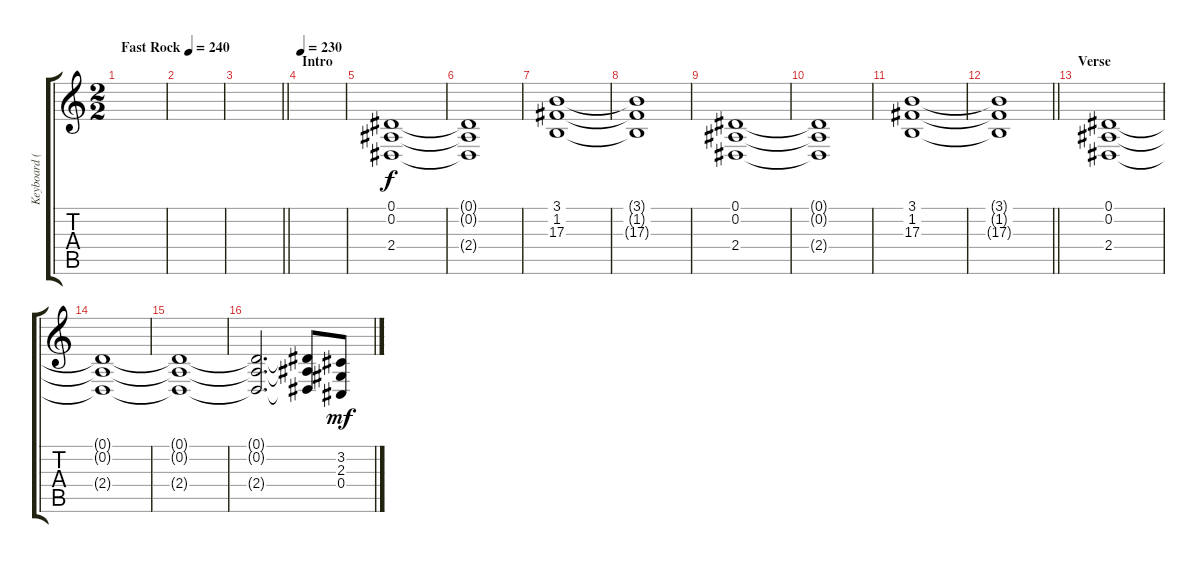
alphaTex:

\track ("Keyboard (Jens Johansson)" "Keyboard (") {instrument choiraahs}
\staff {score tabs}
\tuning (Eb4 Bb3 Gb3 Db3 Ab2 Eb2) {hide}
\ts (2 2)
\tempo (240 "Fast Rock")
\clef g2
\ks c
|
|
\barLineRight lightlight
|
\section ("" "Intro")
\tempo 230
|
(0.1 0.2 2.4).1 |
(0.1{t} 0.2{t} 2.4{t}).1 |
(3.1 1.2 17.3).1 |
(3.1{t} 1.2{t} 17.3{t}).1 |
(0.1 0.2 2.4).1 |
(0.1{t} 0.2{t} 2.4{t}).1 |
(3.1 1.2 17.3).1 |
\barLineRight lightlight
(3.1{t} 1.2{t} 17.3{t}).1 |
\section ("" "Verse")
(0.1 0.2 2.4).1 |
(0.1{t} 0.2{t} 2.4{t}).1 |
(0.1{t} 0.2{t} 2.4{t}).1 |
(0.1{t} 0.2{t} 2.4{t}).2{d} (0.1{t} 0.2{t} 2.4{t}).8 (3.2 2.3 0.4).8{dy mf}
